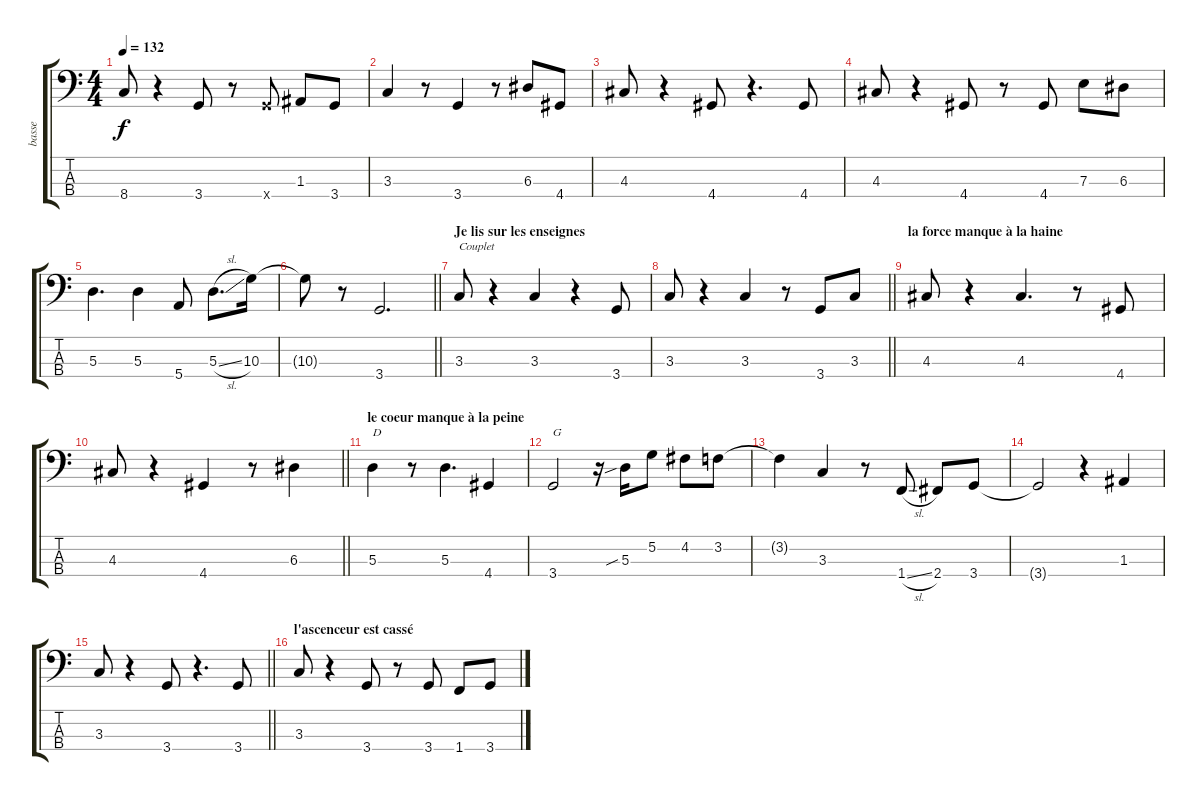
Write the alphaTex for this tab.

\track ("basse" "basse") {instrument electricbassfinger}
\staff {score tabs}
\tuning (G2 D2 A1 E1) {hide}
\ts (4 4)
\tempo 132
\clef f4
\ks c
8.4.8{dy f} r.4 3.4.8 r.8 3.4{x}.8 1.3.8 3.4.8 |
3.3.4 r.8 3.4.4 r.8 6.3.8 4.4.8 |
4.3.8 r.4 4.4.8 r.4{d} 4.4.8 |
4.3.8 r.4 4.4.8 r.8 4.4.8 7.3.8 6.3.8 |
5.3.4{d} 5.3.4 5.4.8 5.3{sl}.8{d} 10.3.16 |
\barLineRight lightlight
10.3{t}.8 r.8 3.4.2{d} |
\section ("" "Je lis sur les enseignes")
3.3.8{txt "Couplet"} r.4 3.3.4 r.4 3.4.8 |
\barLineRight lightlight
3.3.8 r.4 3.3.4 r.8 3.4.8 3.3.8 |
\section ("" "la force manque à la haine")
4.3.8 r.4 4.3.4{d} r.8 4.4.8 |
\barLineRight lightlight
4.3.8 r.4 4.4.4 r.8 6.3.4 |
\section ("" "le coeur manque à la peine")
5.3.4{txt "D"} r.8 5.3.4{d} 4.4.4 |
3.4.2{txt "G"} r.16 5.3{sib}.16 5.2.8 4.2.8 3.2.8 |
3.2{t}.4 3.3.4 r.8 1.4{sl}.8 2.4.8 3.4.8 |
3.4{t}.2 r.4 1.3.4 |
\barLineRight lightlight
3.3.8 r.4 3.4.8 r.4{d} 3.4.8 |
\section ("" "l'ascenceur est cassé")
3.3.8 r.4 3.4.8 r.8 3.4.8 1.4.8 3.4.8
